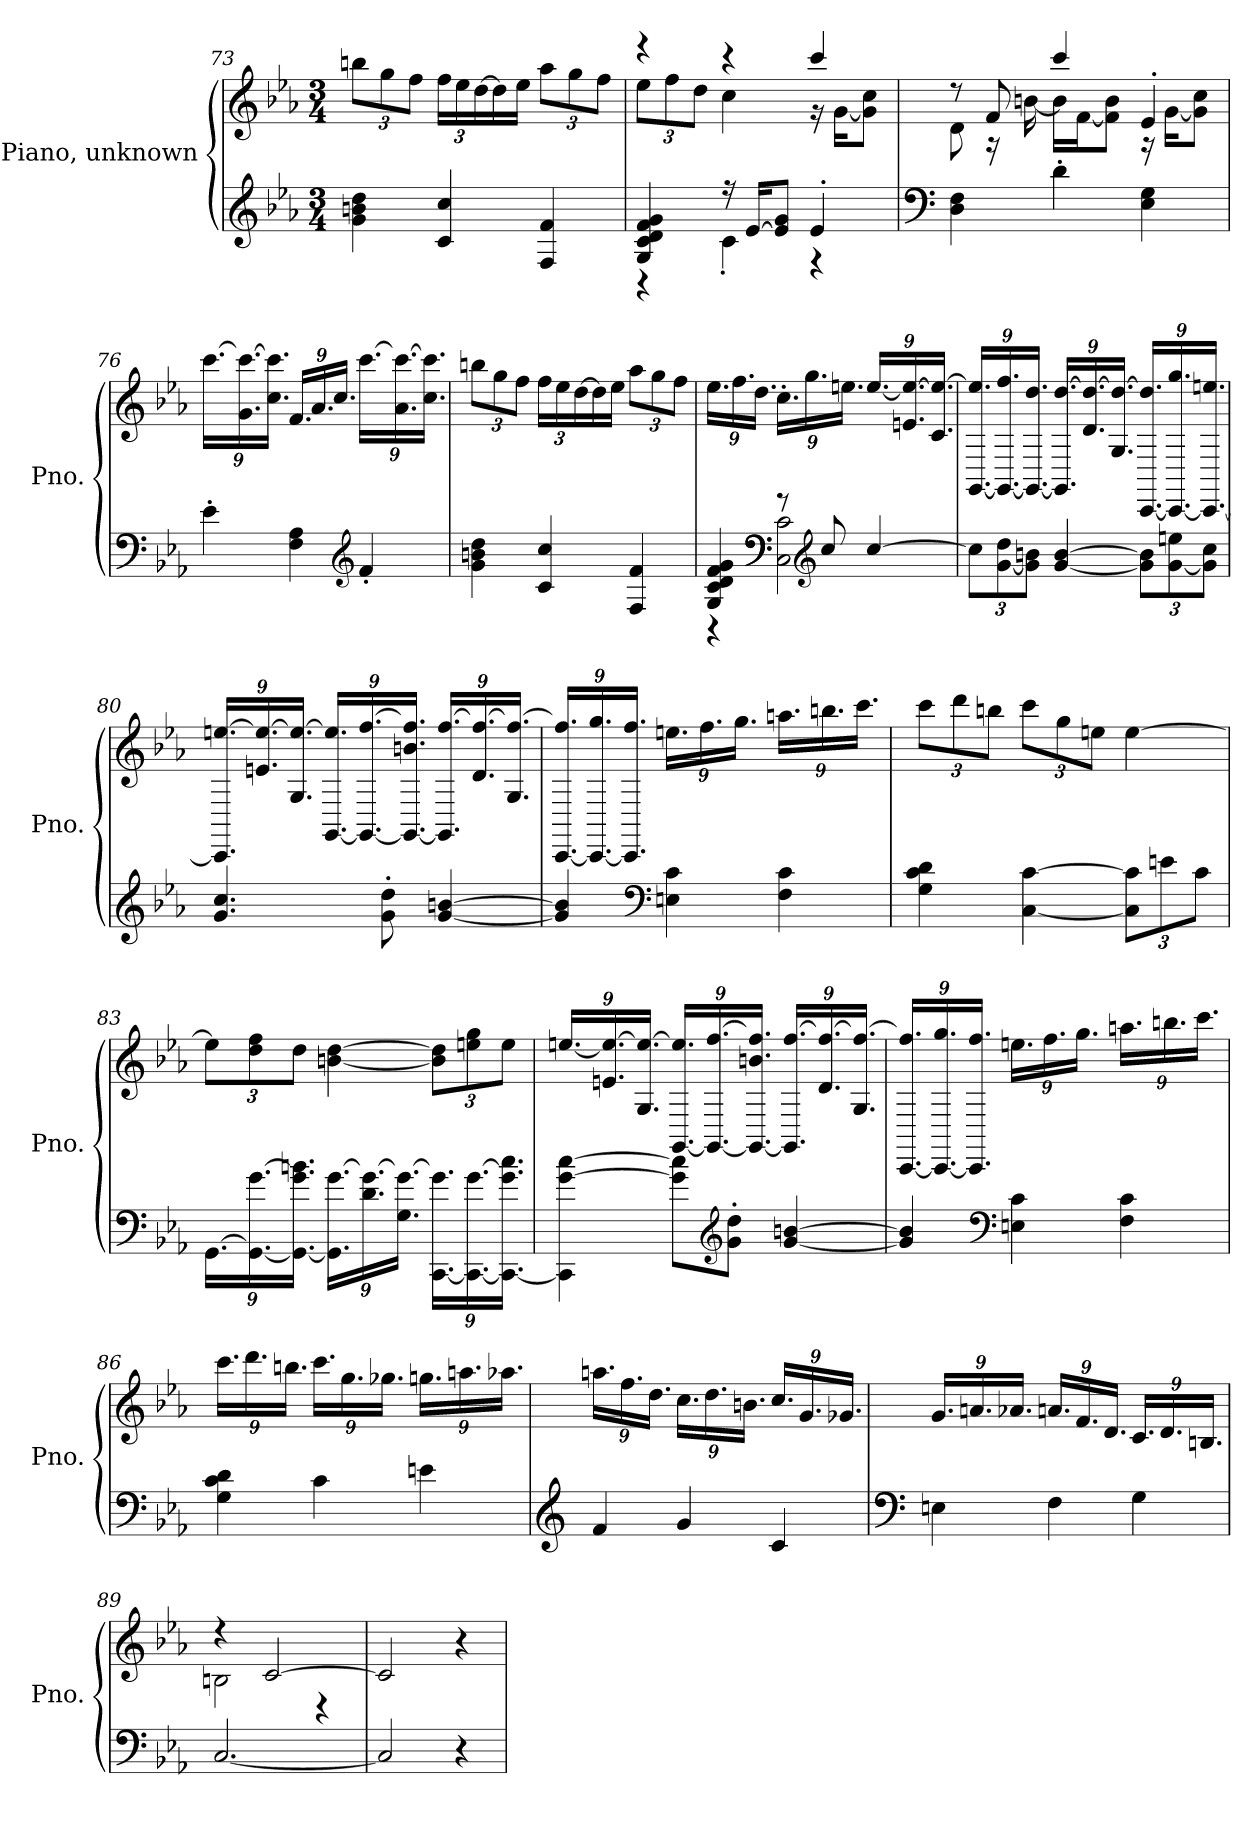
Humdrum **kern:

**kern	**kern
*part1	*part1
*staff2	*staff1
*I"Piano, unknown	*
*I'Pno.	*
*clefG2	*clefG2
*k[b-e-a-]	*k[b-e-a-]
*M3/4	*M3/4
*	*Xbrackettup
=73	=73
4g\ 4bn\ 4dd\	12bbn\L
.	12gg\
.	12ff\J
4c/ 4cc/	24ff\LL
.	24ee-\
.	[24dd\
.	16dd\]
.	16ee-\JJ
4F/ 4f/	12aa-\L
.	12gg\
.	12ff\J
=74	=74
*^	*^
4G/ 4c/ 4d/ 4f/ 4g/	4r	4r	12ee-\L
.	.	.	12ff\
.	.	.	12dd\J
16r	4c'\	4r	4cc\
[16e-/KL	.	.	.
8e-/] 8g/J	.	.	.
4e-'/	4r	4ccc/	16r
.	.	.	[16g\KL
.	.	.	8g\] 8cc\J
*v	*v	*	*
!!LO:PB:g=z	!!
=75	=75	=75
*clefF4	*	*
4D\ 4F\	8r	8d\
.	8f/	16r
.	.	[16bn\
4d'\	4ccc/	16b\LL]
.	.	[16f\J
.	.	8f\] 8b\J
4E-\ 4G\	4e-'/	16r
.	.	[16g\KL
.	.	8g\] 8cc\J
*	*v	*v
=76	=76
4e-'\	[18.ccc\LL
.	18.g\ 18.ccc\_
.	18.cc\ 18.ccc\]JJ
4F\ 4A-\	18.f/LL
.	18.a-/
.	18.cc/JJ
*clefG2	*
4f'/	[18.ccc\LL
.	18.a-\ 18.ccc\_
.	18.cc\ 18.ccc\]JJ
=77	=77
4g\ 4bn\ 4dd\	12bbn\L
.	12gg\
.	12ff\J
4c/ 4cc/	24ff\LL
.	24ee-\
.	[24dd\
.	16dd\]
.	16ee-\JJ
4F/ 4f/	12aa-\L
.	12gg\
.	12ff\J
!!LO:LB:g=z
=78	=78
*^	*
4G/ 4c/ 4d/ 4f/ 4g/	4r	18.ee-\LL
.	.	18.ff\
.	.	18.dd\JJ
*clefF4	*	*
8r	2C\ 2c\	18.cc'\LL
.	.	18.gg\
*clefG2	*	*
8cc/	.	.
.	.	18.een\JJ
[4cc/	.	[18.ee/LL
.	.	18.en/ 18.ee/_
.	.	18.c/ 18.ee/_JJ
*v	*v	*
=79	=79
*Xbrackettup	*
12cc\L]	[18.GG/ 18.ee/]LL
[12g\ 12dd\	18.GG/_ 18.ff/
12g\] 12bn\J	18.GG/_ 18.dd/JJ
[4g/ [4b/	18.GG/] [18.dd/LL
.	18.d/ 18.dd/_
.	18.G/ 18.dd/_JJ
12g\] 12b\]L	[18.CC/ 18.dd/]LL
[12g\ 12een\	18.CC/_ 18.gg/
12g\] 12cc\J	18.CC/_ 18.een/JJ
!!LO:LB:g=z
=80	=80
4.g/ 4.cc/	18.CC/] [18.een/LL
.	18.en/ 18.ee/_
.	18.G/ 18.ee/_JJ
.	[18.GG/ 18.ee/]LL
.	18.GG/_ [18.ff/
8g\' 8dd\'	.
.	18.GG/_ 18.bn/ 18.ff/]JJ
[4g/ [4bn/	18.GG/] [18.ff/LL
.	18.d/ 18.ff/_
.	18.G/ 18.ff/_JJ
=81	=81
4g/] 4b/]	[18.CC/ 18.ff/]LL
.	18.CC/_ 18.gg/
.	18.CC/] 18.ff/JJ
*clefF4	*
4En\ 4c\	18.een\LL
.	18.ff\
.	18.gg\JJ
4F\ 4c\	18.aan\LL
.	18.bbn\
.	18.ccc\JJ
!!LO:LB:g=z
=82	=82
4G\ 4c\ 4d\	12ccc\L
.	12ddd\
.	12bbn\J
[4C\ [4c\	12ccc\L
.	12gg\
.	12een\J
12C\] 12c\]L	[4ee\
12en\	.
12c\J	.
=83	=83
[18.GG\LL	12ee\L]
18.GG\_ [18.g\	12dd\ 12ff\
18.GG\_ 18.g\] 18.bn\JJ	12dd\J
18.GG\] [18.g\LL	[4bn\ [4dd\
18.d\ 18.g\_	.
18.G\ 18.g\_JJ	.
[18.CC\ 18.g\]LL	12b\] 12dd\]L
18.CC\_ [18.g\	12een\ 12gg\
18.CC\_ 18.g\] 18.cc\JJ	12ee\J
!!LO:LB:g=z
=84	=84
4CC\] [4g\ [4cc\	[18.een/LL
.	18.en/ 18.ee/_
.	18.G/ 18.ee/_JJ
8g\] 8cc\]L	[18.GG/ 18.ee/]LL
.	18.GG/_ [18.ff/
*clefG2	*
8g\' 8dd\'J	.
.	18.GG/_ 18.bn/ 18.ff/]JJ
[4g/ [4bn/	18.GG/] [18.ff/LL
.	18.d/ 18.ff/_
.	18.G/ 18.ff/_JJ
=85	=85
4g/] 4b/]	[18.CC/ 18.ff/]LL
.	18.CC/_ 18.gg/
.	18.CC/] 18.ff/JJ
*clefF4	*
4En\ 4c\	18.een\LL
.	18.ff\
.	18.gg\JJ
4F\ 4c\	18.aan\LL
.	18.bbn\
.	18.ccc\JJ
!!LO:LB:g=z
=86	=86
4G\ 4c\ 4d\	18.ccc\LL
.	18.ddd\
.	18.bbn\JJ
4c\	18.ccc\LL
.	18.gg\
.	18.gg-X\JJ
4en\	18.ggn\LL
.	18.aan\
.	18.aa-X\JJ
=87	=87
*clefG2	*
4f/	18.aan\LL
.	18.ff\
.	18.dd\JJ
4g/	18.cc\LL
.	18.dd\
.	18.bn\JJ
4c/	18.cc/LL
.	18.g/
.	18.g-X/JJ
!!LO:PB:g=z
=88	=88
*clefF4	*
4En\	18.g/LL
.	18.an/
.	18.a-X/JJ
4F\	18.an/LL
.	18.f/
.	18.d/JJ
4G\	18.c/LL
.	18.d/
.	18.Bn/JJ
=89	=89
*	*^
[2.C/	4r	2Bn\
.	[2c/	.
.	.	4r
*	*v	*v
=90	=90
2C/]	2c/]
4r	4r
=	=
*-	*-
